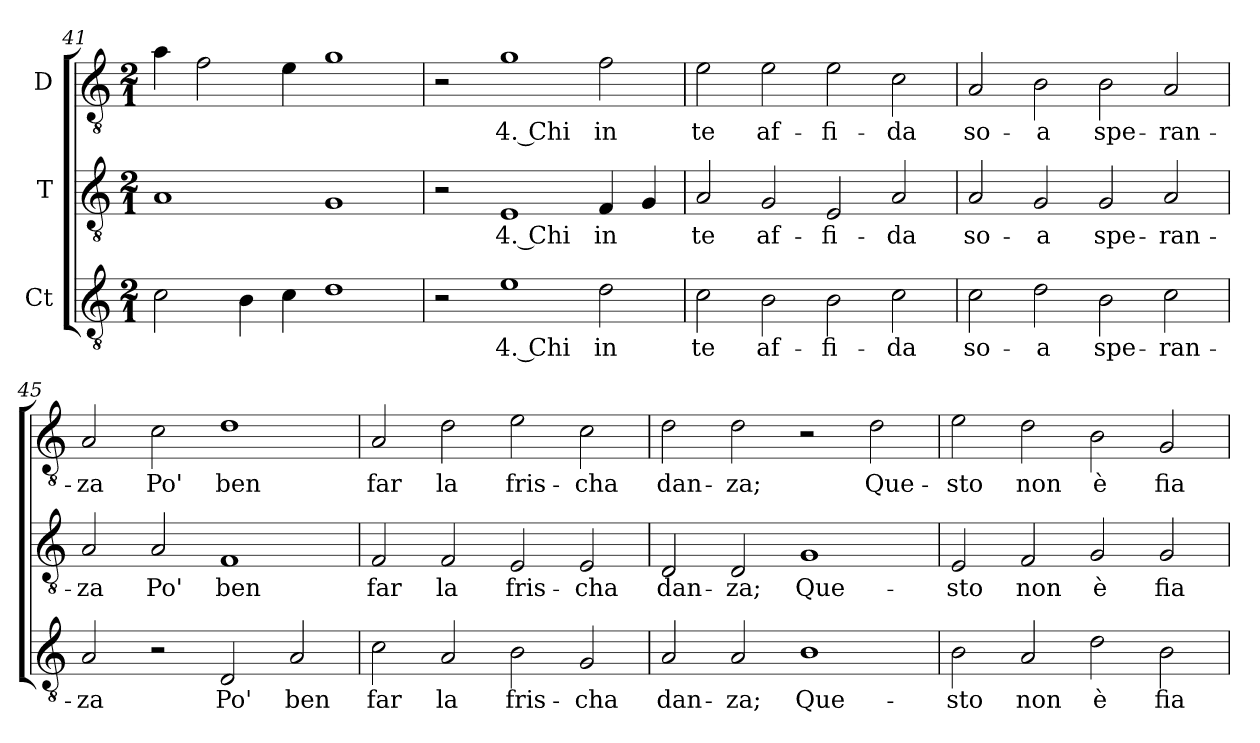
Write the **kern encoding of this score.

**kern	**text	**kern	**text	**kern	**text
*part3	*part3	*part2	*part2	*part1	*part1
*staff3	*staff3	*staff2	*staff2	*staff1	*staff1
*I"Ct	*	*I"T	*	*I"D	*
*clefGv2	*	*clefGv2	*	*clefGv2	*
*ITrd7c12	*	*ITrd7c12	*	*ITrd7c12	*
*k[]	*	*k[]	*	*k[]	*
*C:	*	*C:	*	*C:	*
*M2/1	*	*M2/1	*	*M2/1	*
=41	=41	=41	=41	=41	=41
2Ci\	.	1AAi/	.	4Ai\	.
.	.	.	.	2Fi\	.
4BBi\	.	.	.	.	.
4Ci\	.	.	.	4Ei\	.
1Di\	.	1GGi/	.	1Gi\	.
!!LO:LB:g=z
=42	=42	=42	=42	=42	=42
2r	.	2r	.	2r	.
!	!LO:LY:b:color=#000000	!	!	!	!
!	!	!	!LO:LY:b:color=#000000	!	!
!	!	!	!	!	!LO:LY:b:color=#000000
1Ei\	4. Chi	1EEi/	4. Chi	1Gi\	4. Chi
!	!LO:LY:b:color=#000000	!	!	!	!
!	!	!	!LO:LY:b:color=#000000	!	!
!	!	!	!	!	!LO:LY:b:color=#000000
2Di\	in	4FFi/	in	2Fi\	in
.	.	4GGi/	.	.	.
=43	=43	=43	=43	=43	=43
!	!LO:LY:b:color=#000000	!	!	!	!
!	!	!	!LO:LY:b:color=#000000	!	!
!	!	!	!	!	!LO:LY:b:color=#000000
2Ci\	te	2AAi/	te	2Ei\	te
!	!LO:LY:b:color=#000000	!	!	!	!
!	!	!	!LO:LY:b:color=#000000	!	!
!	!	!	!	!	!LO:LY:b:color=#000000
2BBi\	af-	2GGi/	af-	2Ei\	af-
!	!LO:LY:b:color=#000000	!	!	!	!
!	!	!	!LO:LY:b:color=#000000	!	!
!	!	!	!	!	!LO:LY:b:color=#000000
2BBi\	-fi-	2EEi/	-fi-	2Ei\	-fi-
!	!LO:LY:b:color=#000000	!	!	!	!
!	!	!	!LO:LY:b:color=#000000	!	!
!	!	!	!	!	!LO:LY:b:color=#000000
2Ci\	-da	2AAi/	-da	2Ci\	-da
=44	=44	=44	=44	=44	=44
!	!LO:LY:b:color=#000000	!	!	!	!
!	!	!	!LO:LY:b:color=#000000	!	!
!	!	!	!	!	!LO:LY:b:color=#000000
2Ci\	so-	2AAi/	so-	2AAi/	so-
!	!LO:LY:b:color=#000000	!	!	!	!
!	!	!	!LO:LY:b:color=#000000	!	!
!	!	!	!	!	!LO:LY:b:color=#000000
2Di\	-a	2GGi/	-a	2BBi\	-a
!	!LO:LY:b:color=#000000	!	!	!	!
!	!	!	!LO:LY:b:color=#000000	!	!
!	!	!	!	!	!LO:LY:b:color=#000000
2BBi\	spe-	2GGi/	spe-	2BBi\	spe-
!	!LO:LY:b:color=#000000	!	!	!	!
!	!	!	!LO:LY:b:color=#000000	!	!
!	!	!	!	!	!LO:LY:b:color=#000000
2Ci\	-ran-	2AAi/	-ran-	2AAi/	-ran-
=45	=45	=45	=45	=45	=45
!	!LO:LY:b:color=#000000	!	!	!	!
!	!	!	!LO:LY:b:color=#000000	!	!
!	!	!	!	!	!LO:LY:b:color=#000000
2AAi/	-za	2AAi/	-za	2AAi/	-za
!	!	!	!LO:LY:b:color=#000000	!	!
!	!	!	!	!	!LO:LY:b:color=#000000
2r	.	2AAi/	Po'	2Ci\	Po'
!	!LO:LY:b:color=#000000	!	!	!	!
!	!	!	!LO:LY:b:color=#000000	!	!
!	!	!	!	!	!LO:LY:b:color=#000000
2DDi/	Po'	1FFi/	ben	1Di\	ben
!	!LO:LY:b:color=#000000	!	!	!	!
2AAi/	ben	.	.	.	.
=46	=46	=46	=46	=46	=46
!	!LO:LY:b:color=#000000	!	!	!	!
!	!	!	!LO:LY:b:color=#000000	!	!
!	!	!	!	!	!LO:LY:b:color=#000000
2Ci\	far	2FFi/	far	2AAi/	far
!	!LO:LY:b:color=#000000	!	!	!	!
!	!	!	!LO:LY:b:color=#000000	!	!
!	!	!	!	!	!LO:LY:b:color=#000000
2AAi/	la	2FFi/	la	2Di\	la
!	!LO:LY:b:color=#000000	!	!	!	!
!	!	!	!LO:LY:b:color=#000000	!	!
!	!	!	!	!	!LO:LY:b:color=#000000
2BBi\	fris-	2EEi/	fris-	2Ei\	fris-
!	!LO:LY:b:color=#000000	!	!	!	!
!	!	!	!LO:LY:b:color=#000000	!	!
!	!	!	!	!	!LO:LY:b:color=#000000
2GGi/	-cha	2EEi/	-cha	2Ci\	-cha
=47	=47	=47	=47	=47	=47
!	!LO:LY:b:color=#000000	!	!	!	!
!	!	!	!LO:LY:b:color=#000000	!	!
!	!	!	!	!	!LO:LY:b:color=#000000
2AAi/	dan-	2DDi/	dan-	2Di\	dan-
!	!LO:LY:b:color=#000000	!	!	!	!
!	!	!	!LO:LY:b:color=#000000	!	!
!	!	!	!	!	!LO:LY:b:color=#000000
2AAi/	-za;	2DDi/	-za;	2Di\	-za;
!	!LO:LY:b:color=#000000	!	!	!	!
!	!	!	!LO:LY:b:color=#000000	!	!
1BBi/	Que-	1GGi/	Que-	2r	.
!	!	!	!	!	!LO:LY:b:color=#000000
.	.	.	.	2Di\	Que-
!!LO:LB:g=z
=48	=48	=48	=48	=48	=48
!	!LO:LY:b:color=#000000	!	!	!	!
!	!	!	!LO:LY:b:color=#000000	!	!
!	!	!	!	!	!LO:LY:b:color=#000000
2BBi\	-sto	2EEi/	-sto	2Ei\	-sto
!	!LO:LY:b:color=#000000	!	!	!	!
!	!	!	!LO:LY:b:color=#000000	!	!
!	!	!	!	!	!LO:LY:b:color=#000000
2AAi/	non	2FFi/	non	2Di\	non
!	!LO:LY:b:color=#000000	!	!	!	!
!	!	!	!LO:LY:b:color=#000000	!	!
!	!	!	!	!	!LO:LY:b:color=#000000
2Di\	è	2GGi/	è	2BBi\	è
!	!LO:LY:b:color=#000000	!	!	!	!
!	!	!	!LO:LY:b:color=#000000	!	!
!	!	!	!	!	!LO:LY:b:color=#000000
2BBi\	fia-	2GGi/	fia-	2GGi/	fia-
=	=	=	=	=	=
*-	*-	*-	*-	*-	*-
